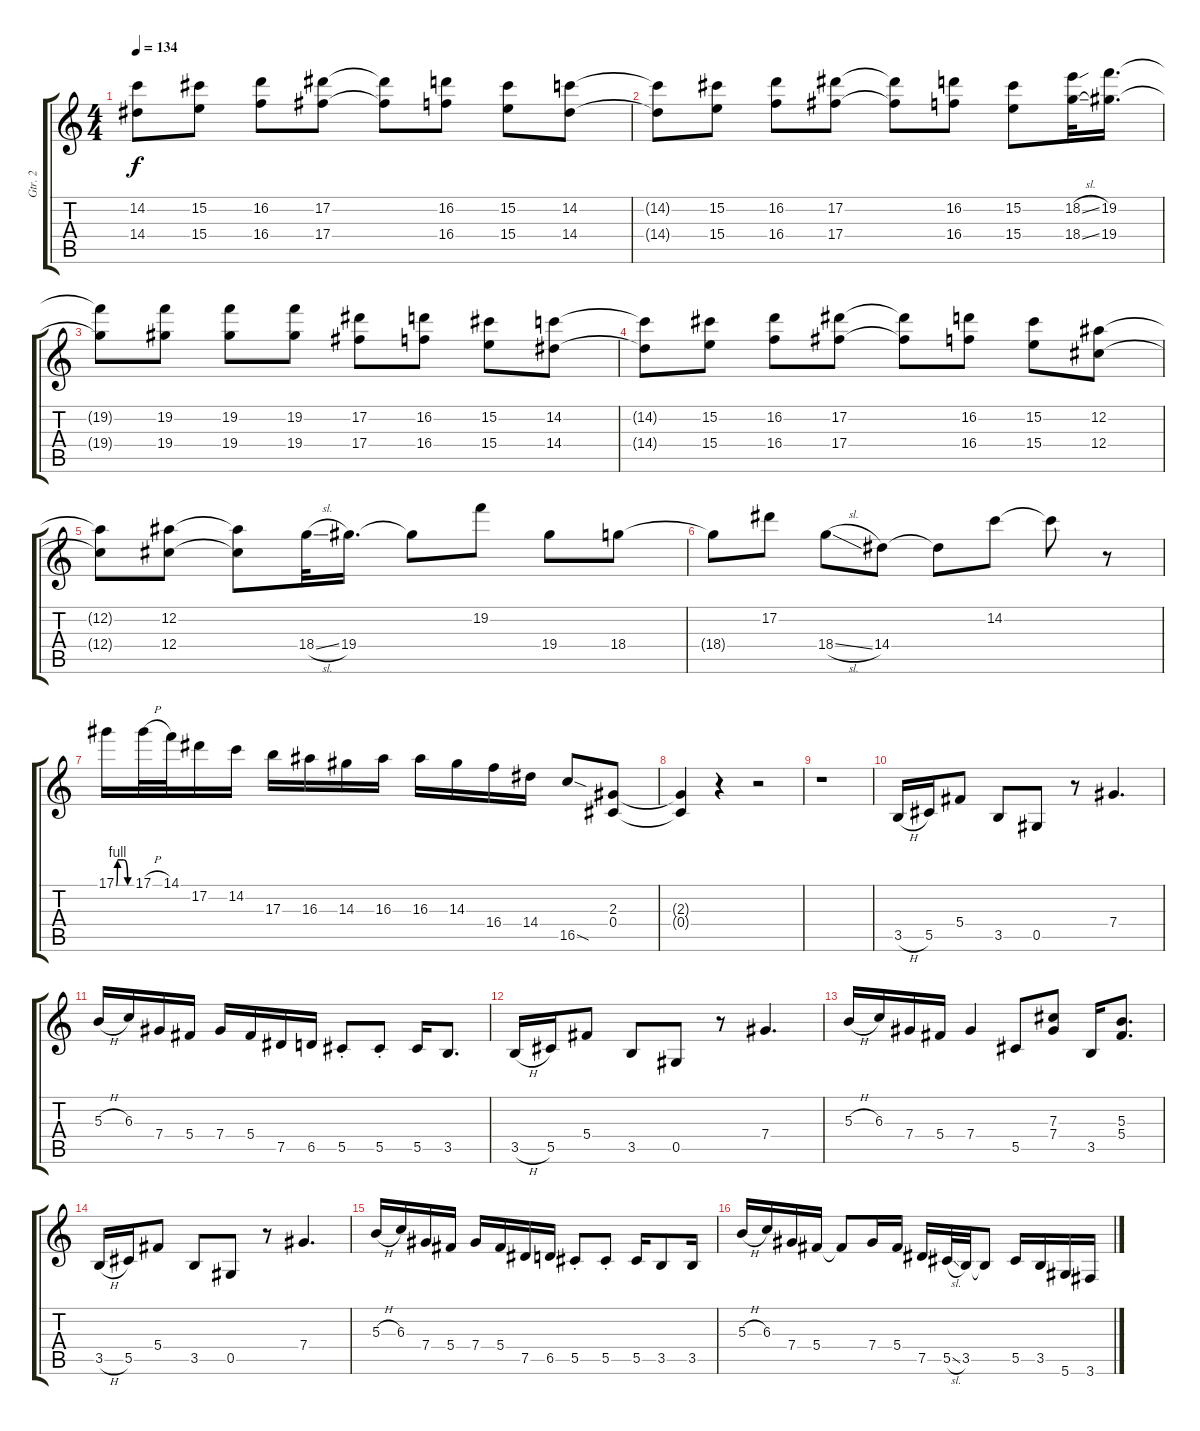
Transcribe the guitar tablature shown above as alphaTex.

\track ("Gtr. 2" "Gtr. 2") {instrument distortionguitar}
\staff {score tabs}
\tuning (Eb4 Bb3 Gb3 Db3 Ab2 Eb2) {hide}
\ts (4 4)
\tempo 134
\clef g2
\ks c
(14.2{t} 14.4{t}).8{dy f} (15.2 15.4).8 (16.2 16.4).8 (17.2 17.4).8 (17.2{t} 17.4{t}).8 (16.2 16.4).8 (15.2 15.4).8 (14.2 14.4).8 |
(14.2{t} 14.4{t}).8 (15.2 15.4).8 (16.2 16.4).8 (17.2 17.4).8 (17.2{t} 17.4{t}).8 (16.2 16.4).8 (15.2 15.4).8 (18.2{sl} 18.4{sl}).32 (19.2 19.4).16{d} |
(19.2{t} 19.4{t}).8 (19.2 19.4).8 (19.2 19.4).8 (19.2 19.4).8 (17.2 17.4).8 (16.2 16.4).8 (15.2 15.4).8 (14.2 14.4).8 |
(14.2{t} 14.4{t}).8 (15.2 15.4).8 (16.2 16.4).8 (17.2 17.4).8 (17.2{t} 17.4{t}).8 (16.2 16.4).8 (15.2 15.4).8 (12.2 12.4).8 |
(12.2{t} 12.4{t}).8 (12.2 12.4).8 (12.2{t} 12.4{t}).8 18.4{sl}.32 19.4.16{d} 19.4{t}.8 19.2.8 19.4.8 18.4.8 |
18.4{t}.8 17.2.8 18.4{sl}.8 14.4.8 14.4{t}.8 14.2.8 14.2{t}.8 r.8 |
17.1{be (custom 0 0 5 4 15 4 30 4 45 0 60 0)}.16 17.1{h}.32 14.1.32 17.2.16 14.2.16 17.3.16 16.3.16 14.3.16 16.3.16 16.3.16 14.3.16 16.4.16 14.4.16 16.5{sod}.8 (2.3 0.4).8 |
(2.3{t} 0.4{t}).4 r.4 r.2 |
r.1 |
3.5{h}.16 5.5.16 5.4.8 3.5.8 0.5.8 r.8 7.4.4{d} |
5.3{h}.16 6.3.16 7.4.16 5.4.16 7.4.16 5.4.16 7.5.16 6.5.16 5.5{st}.8 5.5{st}.8 5.5.16 3.5.8{d} |
3.5{h}.16 5.5.16 5.4.8 3.5.8 0.5.8 r.8 7.4.4{d} |
5.3{h}.16 6.3.16 7.4.16 5.4.16 7.4.4 5.5.8 (7.3 7.4).8 3.5.16 (5.3 5.4).8{d} |
3.5{h}.16 5.5.16 5.4.8 3.5.8 0.5.8 r.8 7.4.4{d} |
5.3{h}.16 6.3.16 7.4.16 5.4.16 7.4.16 5.4.16 7.5.16 6.5.16 5.5{st}.8 5.5{st}.8 5.5.16 3.5.8 3.5.16 |
5.3{h}.16 6.3.16 7.4.16 5.4.16 5.4{t}.8 7.4.16 5.4.16 7.5.16 5.5{sl}.32 3.5.32 3.5{t}.8 5.5.16 3.5.16 5.6.16 3.6.16
